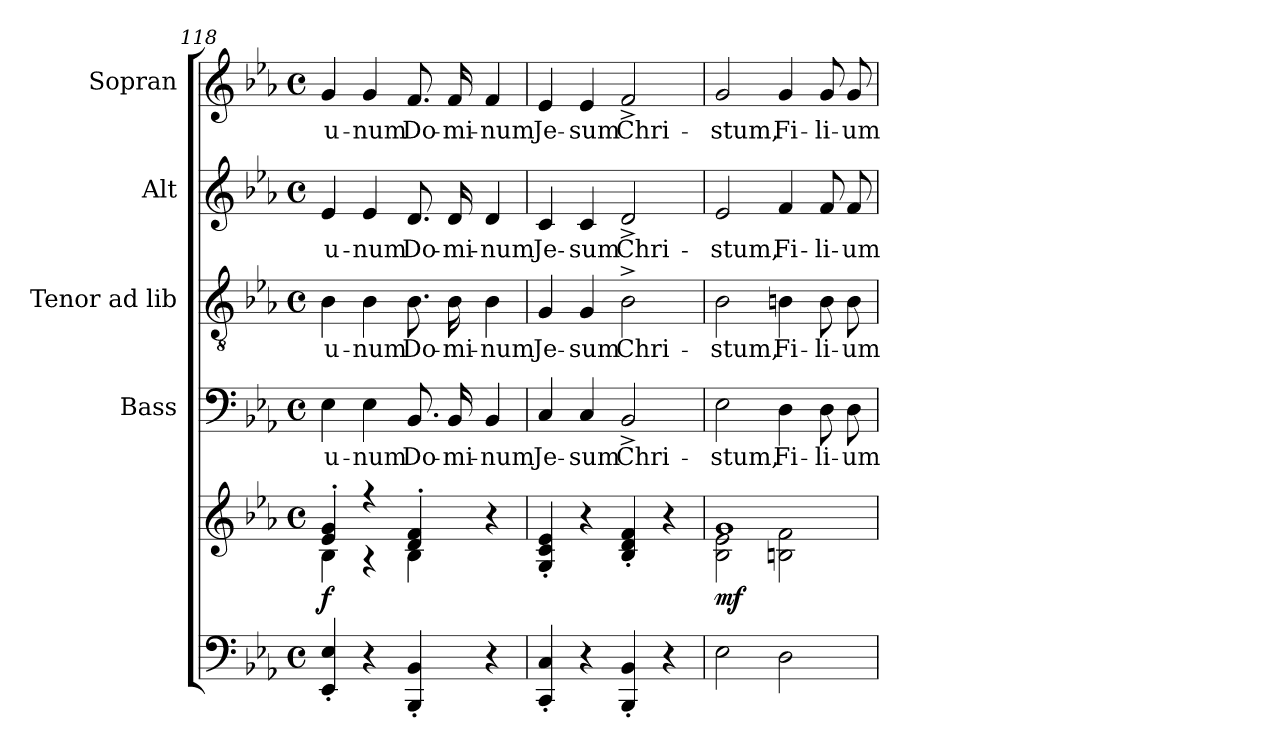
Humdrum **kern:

**kern	**kern	**dynam	**kern	**text	**kern	**text	**kern	**text	**kern	**text
*part5	*part5	*part5	*part4	*part4	*part3	*part3	*part2	*part2	*part1	*part1
*staff6	*staff5	*staff5/6	*staff4	*staff4	*staff3	*staff3	*staff2	*staff2	*staff1	*staff1
*	*	*	*I"Bass	*	*I"Tenor ad lib	*	*I"Alt	*	*I"Sopran	*
*	*	*	*I'B	*	*I'T	*	*I'A	*	*I'S	*
!!LO:LB:g=z
*clefF4	*clefG2	*	*clefF4	*	*clefGv2	*	*clefG2	*	*clefG2	*
*k[b-e-a-]	*k[b-e-a-]	*	*k[b-e-a-]	*	*k[b-e-a-]	*	*k[b-e-a-]	*	*k[b-e-a-]	*
*E-:	*E-:	*	*E-:	*	*E-:	*	*E-:	*	*E-:	*
*M4/4	*M4/4	*	*M4/4	*	*M4/4	*	*M4/4	*	*M4/4	*
*met(c)	*met(c)	*	*met(c)	*	*met(c)	*	*met(c)	*	*met(c)	*
=118	=118	=118	=118	=118	=118	=118	=118	=118	=118	=118
*	*^	*	*	*	*	*	*	*	*	*
!	!	!	!LO:DY:a=2	!	!LO:LY:b	!	!LO:LY:b	!	!LO:LY:b	!	!LO:LY:b
4EE-/'< 4E-/'<	4e-/'> 4g/'>	4B-\	f	4E-\	u-	4B-\	u-	4e-/	u-	4g/	u-
!	!	!	!	!	!LO:LY:b	!	!LO:LY:b	!	!LO:LY:b	!	!LO:LY:b
4r	4r	4r	.	4E-\	-num	4B-\	-num	4e-/	-num	4g/	-num
!	!	!	!	!	!LO:LY:b	!	!LO:LY:b	!	!LO:LY:b	!	!LO:LY:b
4BBB-/'< 4BB-/'<	4d/'> 4f/'>	4B-\	.	8.BB-/	Do-	8.B-\	Do-	8.d/	Do-	8.f/	Do-
!	!	!	!	!	!LO:LY:b	!	!LO:LY:b	!	!LO:LY:b	!	!LO:LY:b
.	.	.	.	16BB-/	-mi-	16B-\	-mi-	16d/	-mi-	16f/	-mi-
!	!	!	!	!	!LO:LY:b	!	!LO:LY:b	!	!LO:LY:b	!	!LO:LY:b
4r	4r	4ryy	.	4BB-/	-num	4B-\	-num	4d/	-num	4f/	-num
=119	=119	=119	=119	=119	=119	=119	=119	=119	=119	=119	=119
!	!	!	!	!	!LO:LY:b	!	!LO:LY:b	!	!LO:LY:b	!	!LO:LY:b
*	*v	*v	*	*	*	*	*	*	*	*	*
4CC/'< 4C/'<	4G/'< 4c/'< 4e-/'<	.	4C/	Je-	4G/	Je-	4c/	Je-	4e-/	Je-
!	!	!	!	!LO:LY:b	!	!LO:LY:b	!	!LO:LY:b	!	!LO:LY:b
4r	4r	.	4C/	-sum	4G/	-sum	4c/	-sum	4e-/	-sum
!	!	!	!	!LO:LY:b	!	!LO:LY:b	!	!LO:LY:b	!	!LO:LY:b
4BBB-/'< 4BB-/'<	4B-/'< 4d/'< 4f/'<	.	2BB-^>/	Chri-	2B-^>\	Chri-	2d^>/	Chri-	2f^>/	Chri-
4r	4r	.	.	.	.	.	.	.	.	.
=120	=120	=120	=120	=120	=120	=120	=120	=120	=120	=120
*	*^	*	*	*	*	*	*	*	*	*
!	!	!	!LO:DY:b	!	!LO:LY:b	!	!LO:LY:b	!	!LO:LY:b	!	!LO:LY:b
2E-\	1g	2B-\ 2e-\	mf	2E-\	-stum,	2B-\	-stum,	2e-/	-stum,	2g/	-stum,
!	!	!	!	!	!LO:LY:b	!	!LO:LY:b	!	!LO:LY:b	!	!LO:LY:b
2D\	.	2Bn\ 2f\	.	4D\	Fi-	4Bn\	Fi-	4f/	Fi-	4g/	Fi-
!	!	!	!	!	!LO:LY:b	!	!LO:LY:b	!	!LO:LY:b	!	!LO:LY:b
.	.	.	.	8D\	-li-	8B\	-li-	8f/	-li-	8g/	-li-
!	!	!	!	!	!LO:LY:b	!	!LO:LY:b	!	!LO:LY:b	!	!LO:LY:b
.	.	.	.	8D\	-um	8B\	-um	8f/	-um	8g/	-um
*	*v	*v	*	*	*	*	*	*	*	*	*
=	=	=	=	=	=	=	=	=	=	=
*-	*-	*-	*-	*-	*-	*-	*-	*-	*-	*-
